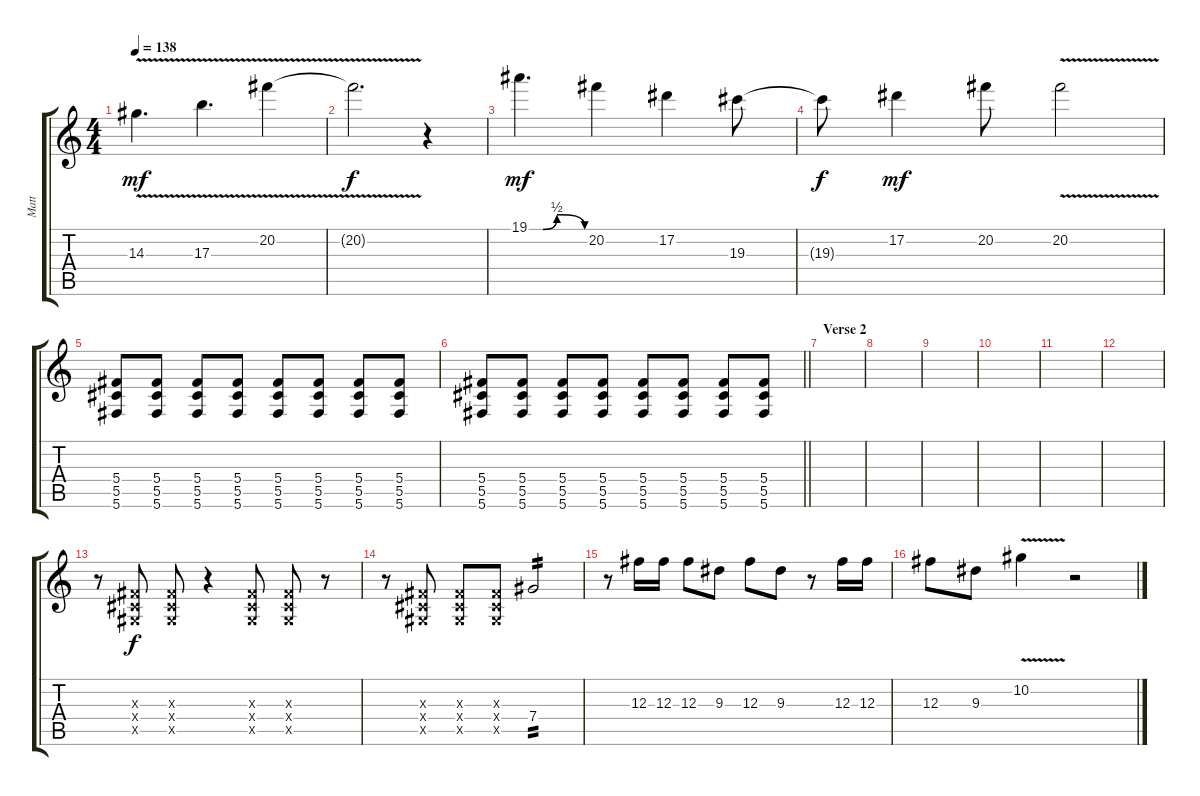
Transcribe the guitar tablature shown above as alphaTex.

\track ("Matt" "Matt") {instrument overdrivenguitar}
\staff {score tabs}
\tuning (Eb4 Bb3 Gb3 Db3 Ab2 Db2) {hide}
\ts (4 4)
\tempo 138
\clef g2
\ks c
14.3{v}.4{d dy mf} 17.3{v}.4{d} 20.2{v}.4 |
20.2{t}.2{d dy f} r.4 |
19.1{be (custom 0 0 15 0 30 2 60 0)}.4{d dy mf} 20.2.4 17.2.4 19.3.8 |
19.3{t}.8{dy f} 17.2.4{dy mf} 20.2.8 20.2{v}.2 |
(5.4 5.5 5.6).8 (5.4 5.5 5.6).8 (5.4 5.5 5.6).8 (5.4 5.5 5.6).8 (5.4 5.5 5.6).8 (5.4 5.5 5.6).8 (5.4 5.5 5.6).8 (5.4 5.5 5.6).8 |
\barLineRight lightlight
(5.4 5.5 5.6).8 (5.4 5.5 5.6).8 (5.4 5.5 5.6).8 (5.4 5.5 5.6).8 (5.4 5.5 5.6).8 (5.4 5.5 5.6).8 (5.4 5.5 5.6).8 (5.4 5.5 5.6).8 |
\section ("" "Verse 2")
|
|
|
|
|
|
r.8 (0.3{x} 0.4{x} 0.5{x}).8{dy f volume 13} (0.3{x} 0.4{x} 0.5{x}).8 r.4 (0.3{x} 0.4{x} 0.5{x}).8 (0.3{x} 0.4{x} 0.5{x}).8 r.8 |
r.8 (0.3{x} 0.4{x} 0.5{x}).8 (0.3{x} 0.4{x} 0.5{x}).8 (0.3{x} 0.4{x} 0.5{x}).8 7.4.2{tp 2 volume 9} |
r.8{volume 16 instrument overdrivenguitar} 12.3.16 12.3.16 12.3.8 9.3.8 12.3.8 9.3.8 r.8 12.3.16 12.3.16 |
12.3.8 9.3.8 10.2{v}.4 r.2
